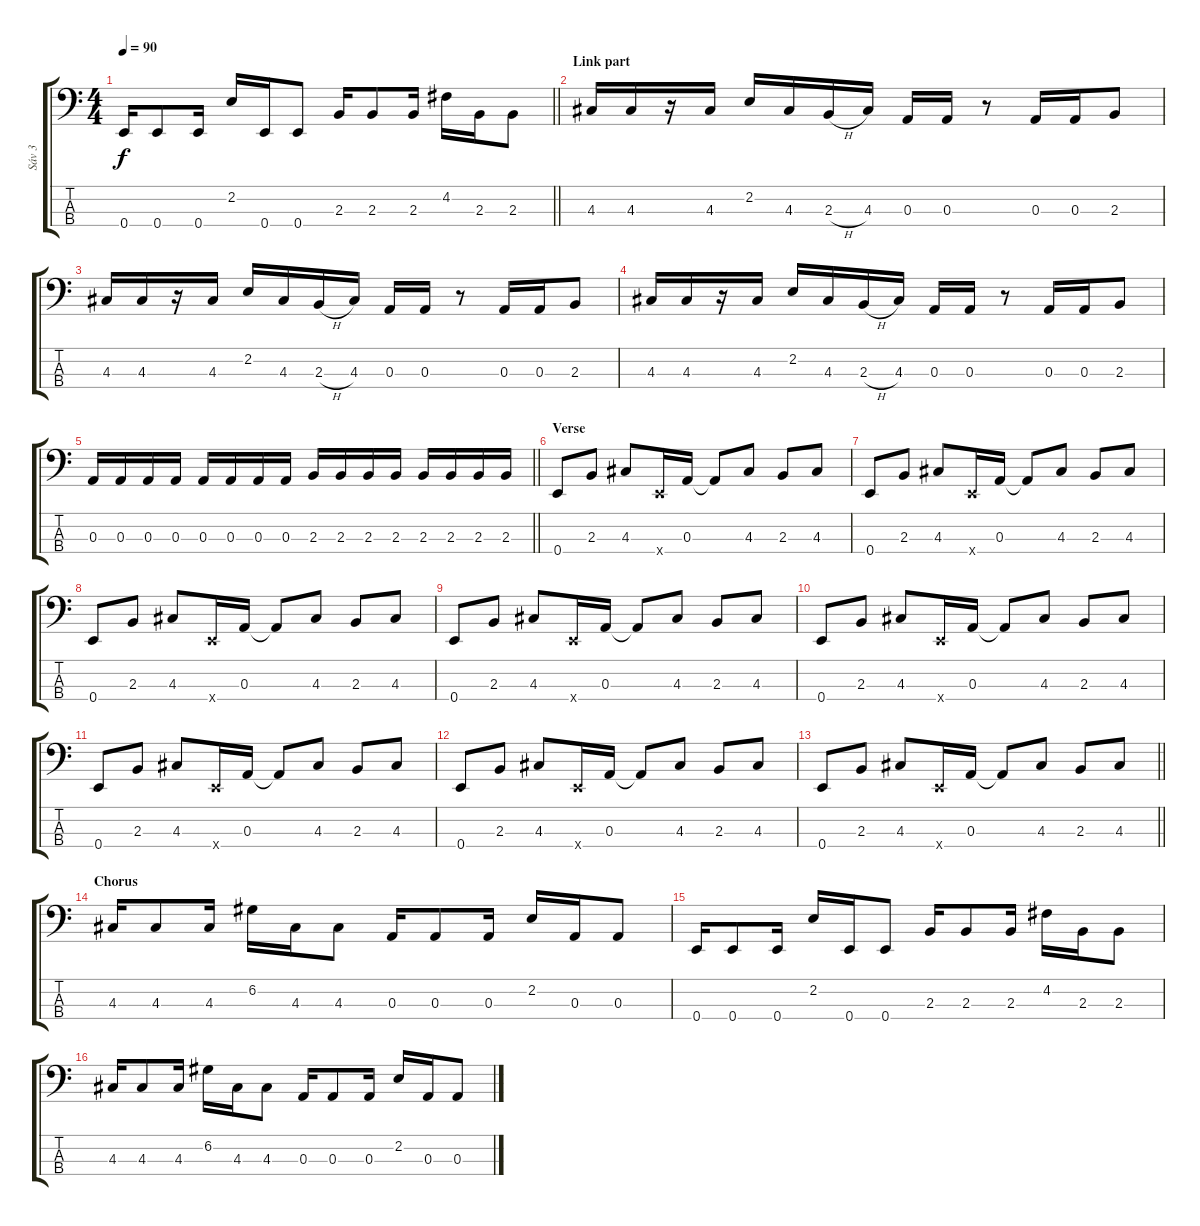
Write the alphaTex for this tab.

\track ("Sáv 3" "Sáv 3") {instrument electricbasspick}
\staff {score tabs}
\tuning (G2 D2 A1 E1) {hide}
\ts (4 4)
\tempo 90
\clef f4
\barLineRight lightlight
\ks c
0.4.16{dy f} 0.4.8 0.4.16 2.2.16 0.4.16 0.4.8 2.3.16 2.3.8 2.3.16 4.2.16 2.3.16 2.3.8 |
\section ("" "Link part")
4.3.16 4.3.16 r.16 4.3.16 2.2.16 4.3.16 2.3{h}.16 4.3.16 0.3.16 0.3.16 r.8 0.3.16 0.3.16 2.3.8 |
4.3.16 4.3.16 r.16 4.3.16 2.2.16 4.3.16 2.3{h}.16 4.3.16 0.3.16 0.3.16 r.8 0.3.16 0.3.16 2.3.8 |
4.3.16 4.3.16 r.16 4.3.16 2.2.16 4.3.16 2.3{h}.16 4.3.16 0.3.16 0.3.16 r.8 0.3.16 0.3.16 2.3.8 |
\barLineRight lightlight
0.3.16 0.3.16 0.3.16 0.3.16 0.3.16 0.3.16 0.3.16 0.3.16 2.3.16 2.3.16 2.3.16 2.3.16 2.3.16 2.3.16 2.3.16 2.3.16 |
\section ("" "Verse")
0.4.8 2.3.8 4.3.8 0.4{x}.16 0.3.16 0.3{t}.8 4.3.8 2.3.8 4.3.8 |
0.4.8 2.3.8 4.3.8 0.4{x}.16 0.3.16 0.3{t}.8 4.3.8 2.3.8 4.3.8 |
0.4.8 2.3.8 4.3.8 0.4{x}.16 0.3.16 0.3{t}.8 4.3.8 2.3.8 4.3.8 |
0.4.8 2.3.8 4.3.8 0.4{x}.16 0.3.16 0.3{t}.8 4.3.8 2.3.8 4.3.8 |
0.4.8 2.3.8 4.3.8 0.4{x}.16 0.3.16 0.3{t}.8 4.3.8 2.3.8 4.3.8 |
0.4.8 2.3.8 4.3.8 0.4{x}.16 0.3.16 0.3{t}.8 4.3.8 2.3.8 4.3.8 |
0.4.8 2.3.8 4.3.8 0.4{x}.16 0.3.16 0.3{t}.8 4.3.8 2.3.8 4.3.8 |
\barLineRight lightlight
0.4.8 2.3.8 4.3.8 0.4{x}.16 0.3.16 0.3{t}.8 4.3.8 2.3.8 4.3.8 |
\section ("" "Chorus")
4.3.16 4.3.8 4.3.16 6.2.16 4.3.16 4.3.8 0.3.16 0.3.8 0.3.16 2.2.16 0.3.16 0.3.8 |
0.4.16 0.4.8 0.4.16 2.2.16 0.4.16 0.4.8 2.3.16 2.3.8 2.3.16 4.2.16 2.3.16 2.3.8 |
4.3.16 4.3.8 4.3.16 6.2.16 4.3.16 4.3.8 0.3.16 0.3.8 0.3.16 2.2.16 0.3.16 0.3.8
